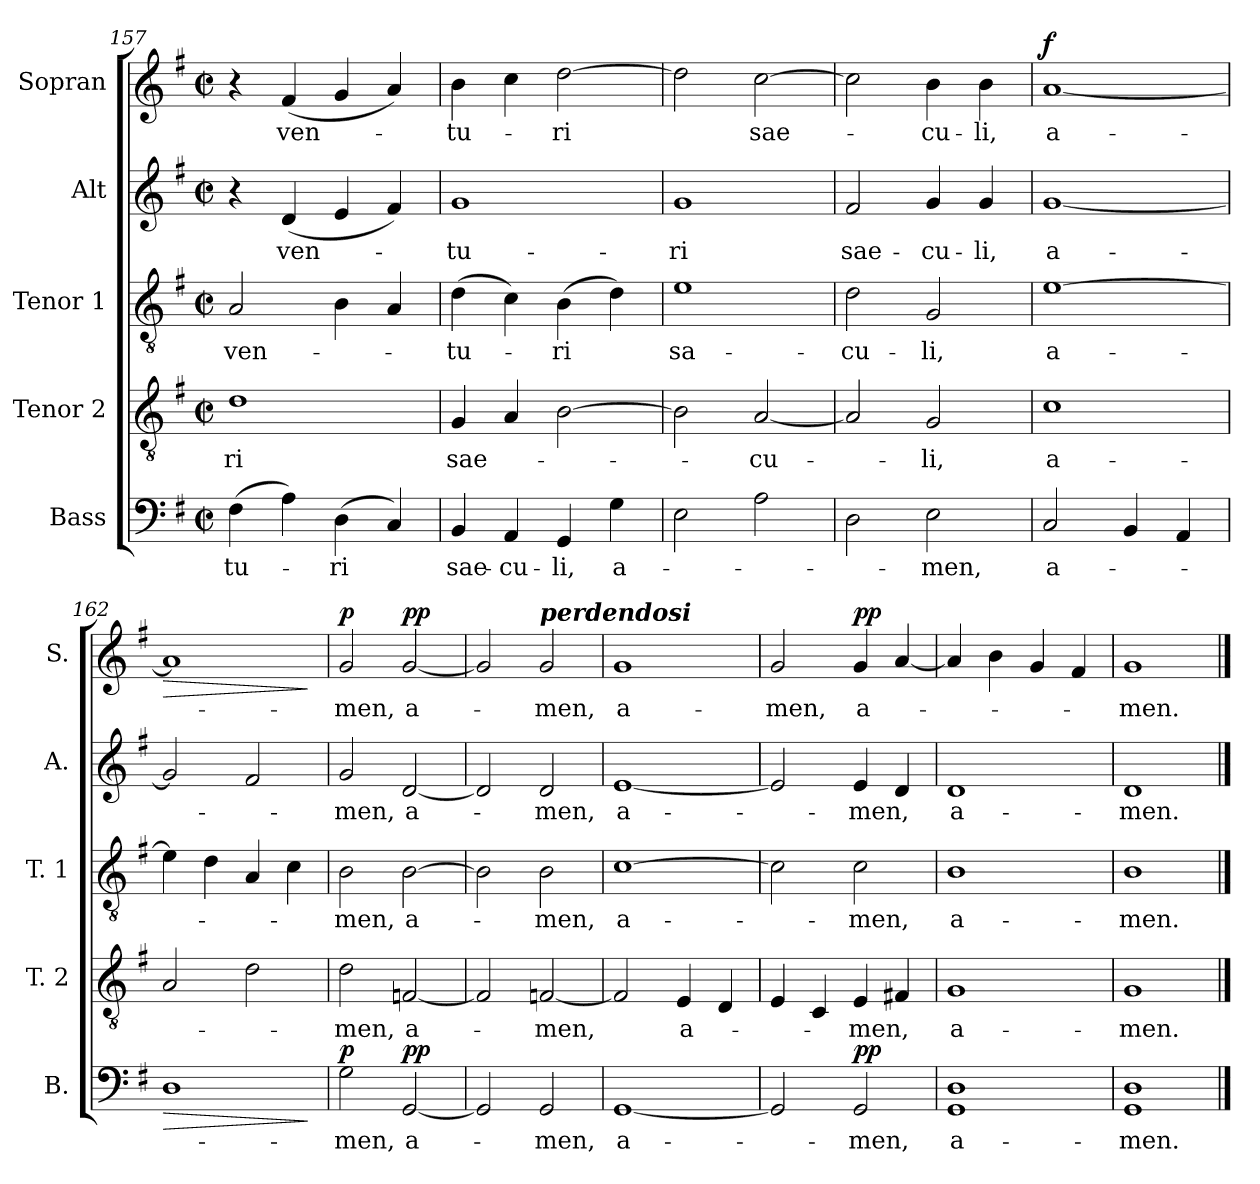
**kern	**text	**dynam	**kern	**text	**kern	**text	**kern	**text	**kern	**text	**dynam
*part5	*part5	*part5	*part4	*part4	*part3	*part3	*part2	*part2	*part1	*part1	*part1
*staff5	*staff5	*staff5	*staff4	*staff4	*staff3	*staff3	*staff2	*staff2	*staff1	*staff1	*staff1
*I"Bass	*	*	*I"Tenor 2	*	*I"Tenor 1	*	*I"Alt	*	*I"Sopran	*	*
*I'B.	*	*	*I'T. 2	*	*I'T. 1	*	*I'A.	*	*I'S.	*	*
!!LO:PB:g=z
*clefF4	*	*	*clefGv2	*	*clefGv2	*	*clefG2	*	*clefG2	*	*
*k[f#]	*	*	*k[f#]	*	*k[f#]	*	*k[f#]	*	*k[f#]	*	*
*G:	*	*	*G:	*	*G:	*	*G:	*	*G:	*	*
*M2/2	*	*	*M2/2	*	*M2/2	*	*M2/2	*	*M2/2	*	*
*met(c|)	*	*	*met(c|)	*	*met(c|)	*	*met(c|)	*	*met(c|)	*	*
=157	=157	=157	=157	=157	=157	=157	=157	=157	=157	=157	=157
!	!LO:LY:b	!	!	!LO:LY:b	!	!LO:LY:b	!	!	!	!	!
(>4F#\	-tu-	.	1d	-ri	2A/	ven-	4r	.	4r	.	.
!	!	!	!	!	!	!	!	!LO:LY:b	!	!LO:LY:b	!
4A\)	.	.	.	.	.	.	(<4d/	ven-	(<4f#/	ven-	.
!	!LO:LY:b	!	!	!	!	!	!	!	!	!	!
(>4D\	-ri	.	.	.	4B\	.	4e/	.	4g/	.	.
4C/)	.	.	.	.	4A/	.	4f#/)	.	4a/)	.	.
=158	=158	=158	=158	=158	=158	=158	=158	=158	=158	=158	=158
!	!LO:LY:b	!	!	!LO:LY:b	!	!LO:LY:b	!	!LO:LY:b	!	!LO:LY:b	!
4BB/	sae-	.	4G/	sae-	(>4d\	-tu-	1g	-tu-	4b\	-tu-	.
!	!LO:LY:b	!	!	!	!	!	!	!	!	!	!
4AA/	-cu-	.	4A/	.	4c\)	.	.	.	4cc\	.	.
!	!LO:LY:b	!	!	!	!	!LO:LY:b	!	!	!	!LO:LY:b	!
4GG/	-li,	.	[2B\	.	(>4B\	-ri	.	.	[2dd\	-ri	.
!	!LO:LY:b	!	!	!	!	!	!	!	!	!	!
4G\	a-	.	.	.	4d\)	.	.	.	.	.	.
=159	=159	=159	=159	=159	=159	=159	=159	=159	=159	=159	=159
!	!	!	!	!	!	!LO:LY:b	!	!LO:LY:b	!	!	!
2E\	.	.	2B\]	.	1e	sa-	1g	-ri	2dd\]	.	.
!	!	!	!	!LO:LY:b	!	!	!	!	!	!LO:LY:b	!
2A\	.	.	[2A/	-cu-	.	.	.	.	[2cc\	sae-	.
=160	=160	=160	=160	=160	=160	=160	=160	=160	=160	=160	=160
!	!	!	!	!	!	!LO:LY:b	!	!LO:LY:b	!	!	!
2D\	.	.	2A/]	.	2d\	-cu-	2f#/	sae-	2cc\]	.	.
!	!LO:LY:b	!	!	!LO:LY:b	!	!LO:LY:b	!	!LO:LY:b	!	!LO:LY:b	!
2E\	-men,	.	2G/	-li,	2G/	-li,	4g/	-cu-	4b\	-cu-	.
!	!	!	!	!	!	!	!	!LO:LY:b	!	!LO:LY:b	!
.	.	.	.	.	.	.	4g/	-li,	4b\	-li,	.
=161	=161	=161	=161	=161	=161	=161	=161	=161	=161	=161	=161
!	!LO:LY:b	!	!	!LO:LY:b	!	!LO:LY:b	!	!LO:LY:b	!	!LO:LY:b	!LO:DY:a
2C/	a-	.	1c	a-	[1e	a-	[1g	a-	[1a	a-	f
4BB/	.	.	.	.	.	.	.	.	.	.	.
4AA/	.	.	.	.	.	.	.	.	.	.	.
=162	=162	=162	=162	=162	=162	=162	=162	=162	=162	=162	=162
!	!	!LO:HP:b	!	!	!	!	!	!	!	!	!LO:HP:b
1D	.	>	2A/	.	4e\]	.	2g/]	.	1a]	.	>
.	.	.	.	.	4d\	.	.	.	.	.	.
.	.	.	2d\	.	4A/	.	2f#/	.	.	.	.
.	.	.	.	.	4c\	.	.	.	.	.	.
.	.	]	.	.	.	.	.	.	.	.	]
!!LO:LB:g=z
=163	=163	=163	=163	=163	=163	=163	=163	=163	=163	=163	=163
!	!LO:LY:b	!LO:DY:a	!	!LO:LY:b	!	!LO:LY:b	!	!LO:LY:b	!	!LO:LY:b	!LO:DY:a
2G\	-men,	p	2d\	-men,	2B\	-men,	2g/	-men,	2g/	-men,	p
!	!LO:LY:b	!LO:DY:a	!	!LO:LY:b	!	!LO:LY:b	!	!LO:LY:b	!	!LO:LY:b	!LO:DY:a
[2GG/	a-	pp	[2Fn/	a-	[2B\	a-	[2d/	a-	[2g/	a-	pp
=164	=164	=164	=164	=164	=164	=164	=164	=164	=164	=164	=164
2GG/]	.	.	2F/]	.	2B\]	.	2d/]	.	2g/]	.	.
!	!	!	!	!	!	!	!	!	!LO:TX:a:Bi:t=perdendosi	!	!
!	!LO:LY:b	!	!	!LO:LY:b	!	!LO:LY:b	!	!LO:LY:b	!	!LO:LY:b	!
2GG/	-men,	.	[2Fn/	-men,	2B\	-men,	2d/	-men,	2g/	-men,	.
=165	=165	=165	=165	=165	=165	=165	=165	=165	=165	=165	=165
!	!LO:LY:b	!	!	!	!	!LO:LY:b	!	!LO:LY:b	!	!LO:LY:b	!
[1GG	a-	.	2F/]	.	[1c	a-	[1e	a-	1g	a-	.
!	!	!	!	!LO:LY:b	!	!	!	!	!	!	!
.	.	.	4E/	a-	.	.	.	.	.	.	.
.	.	.	4D/	.	.	.	.	.	.	.	.
=166	=166	=166	=166	=166	=166	=166	=166	=166	=166	=166	=166
!	!	!	!	!	!	!	!	!	!	!LO:LY:b	!
2GG/]	.	.	4E/	.	2c\]	.	2e/]	.	2g/	-men,	.
.	.	.	4C/	.	.	.	.	.	.	.	.
!	!LO:LY:b	!LO:DY:a	!	!LO:LY:b	!	!LO:LY:b	!	!LO:LY:b	!	!LO:LY:b	!LO:DY:a
2GG/	-men,	pp	4E/	-men,	2c\	-men,	4e/	-men,	4g/	a-	pp
.	.	.	4F#X/	.	.	.	4d/	.	[4a/	.	.
=167	=167	=167	=167	=167	=167	=167	=167	=167	=167	=167	=167
!	!LO:LY:b	!	!	!LO:LY:b	!	!LO:LY:b	!	!LO:LY:b	!	!	!
1GG 1D	a-	.	1G	a-	1B	a-	1d	a-	4a/]	.	.
.	.	.	.	.	.	.	.	.	4b\	.	.
.	.	.	.	.	.	.	.	.	4g/	.	.
.	.	.	.	.	.	.	.	.	4f#/	.	.
=168	=168	=168	=168	=168	=168	=168	=168	=168	=168	=168	=168
!	!LO:LY:b	!	!	!LO:LY:b	!	!LO:LY:b	!	!LO:LY:b	!	!LO:LY:b	!
1GG 1D	-men.	.	1G	-men.	1B	-men.	1d	-men.	1g	-men.	.
==	==	==	==	==	==	==	==	==	==	==	==
*-	*-	*-	*-	*-	*-	*-	*-	*-	*-	*-	*-
